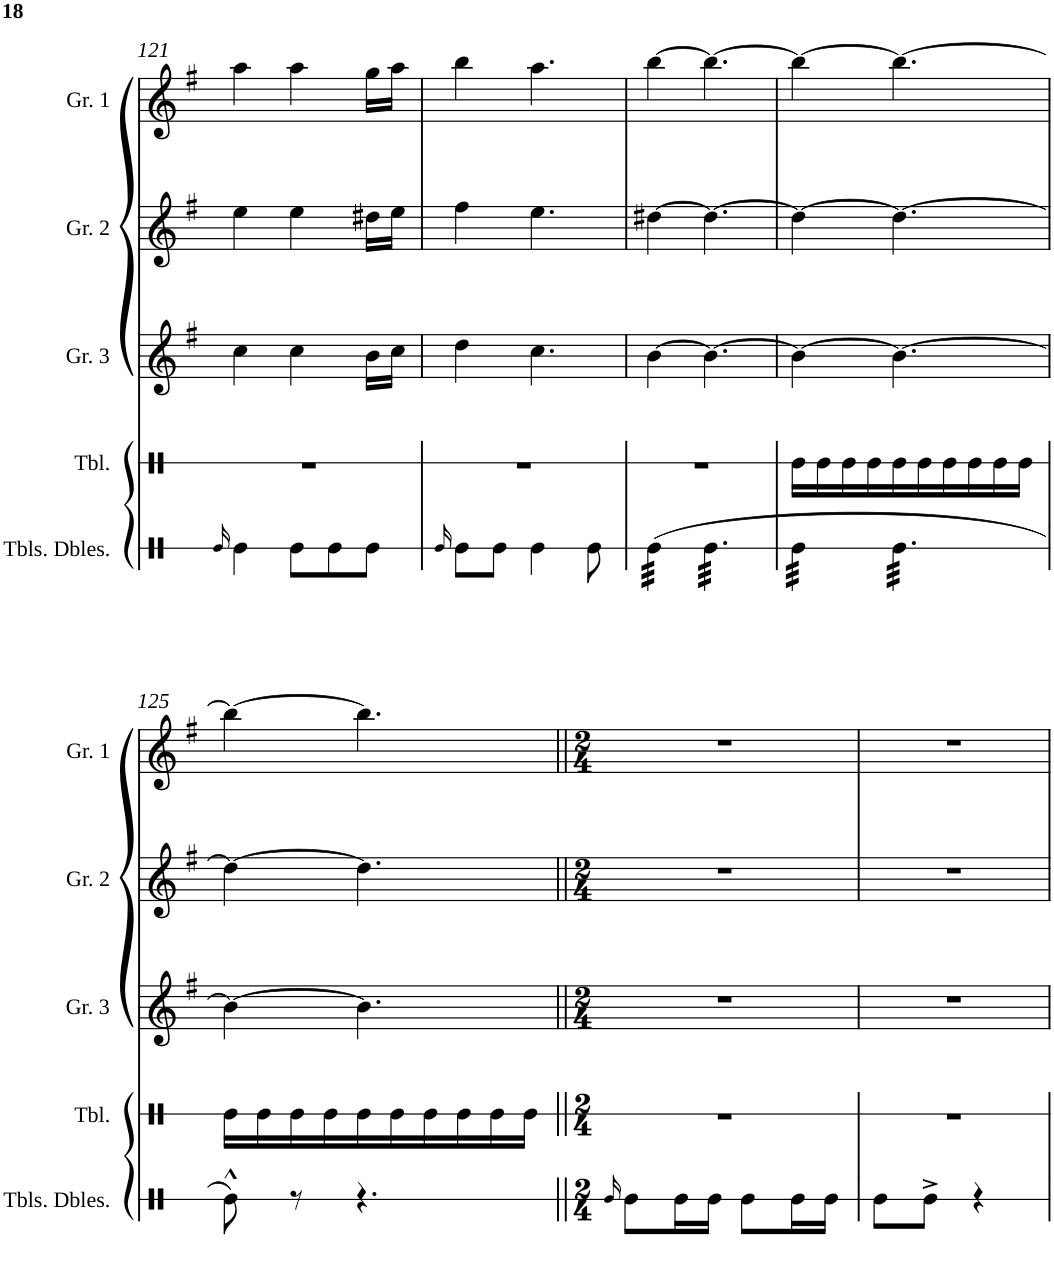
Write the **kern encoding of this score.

**kern	**kern	**kern	**kern	**kern
*part5	*part4	*part3	*part2	*part1
*staff5	*staff4	*staff3	*staff2	*staff1
*I"Timbals dels Diables	*I"Timbal	*I"Gralla 3	*I"Gralla 2	*I"Gralla 1
*I'Tbls. Dbles.	*I'Tbl.	*I'Gr. 3	*I'Gr. 2	*I'Gr. 1
!!LO:PB:g=z
*clefX	*clefX	*clefG2	*clefG2	*clefG2
*k[f#]	*k[f#]	*k[f#]	*k[f#]	*k[f#]
*G:	*G:	*G:	*G:	*G:
*M3/8	*M3/8	*M3/8	*M3/8	*M3/8
=121	=121	=121	=121	=121
16qRe/	.	.	.	.
4Re\	4.r	4cc\	4ee\	4aa\
8Re\L	.	[8cc\	[8ee\	[8aa\
8Re\	4ryy	8ryy	8ryy	8ryy
8Re\J	.	16b\LL	16dd#X\LL	16gg\LL
.	.	16cc\JJ	16ee\JJ	16aa\JJ
=122	=122	=122	=122	=122
16qRe/	.	.	.	.
8Re\L	4.r	4dd\	4ff#\	4bb\
8Re\J	.	.	.	.
[8Re\	.	8cc\]	8ee\]	8aa\]
8ryy	4ryy	[8cc\	[8ee\	[8aa\
8Re\	.	8ryy	8ryy	8ryy
=123	=123	=123	=123	=123
*tremolo	*	*	*	*
(>32Re\LLL	4.r	[4b\	[4dd#X\	[4bb\
(>32Re\	.	.	.	.
(>32Re\	.	.	.	.
(>32Re\	.	.	.	.
(>32Re\	.	.	.	.
(>32Re\	.	.	.	.
(>32Re\	.	.	.	.
32Re\JJJ	.	.	.	.
*Xtremolo	*	*	*	*
8Re\]	.	4cc\]	4ee\]	4aa\]
*tremolo	*	*	*	*
[64Re\	4ryy	.	.	.
64Re\	.	.	.	.
64Re\	.	.	.	.
64Re\	.	.	.	.
64Re\	.	.	.	.
64Re\	.	.	.	.
64Re\	.	.	.	.
64Re\	.	.	.	.
8ryy	.	8b\_	8dd#\_	8bb\_
=124	=124	=124	=124	=124
32Re\LLL	16Re\LL	4b\_	4dd#\_	4bb\_
32Re\	.	.	.	.
32Re\	16Re\	.	.	.
32Re\	.	.	.	.
32Re\	16Re\	.	.	.
32Re\	.	.	.	.
32Re\	16Re\	.	.	.
32Re\JJJ	.	.	.	.
*Xtremolo	*	*	*	*
4Re\]	16Re\	4b\_	4dd#\_	4bb\_
.	16Re\	.	.	.
.	16Re\	.	.	.
.	16Re\	.	.	.
*tremolo	*	*	*	*
[64Re\	16Re\	8b\_	8dd#\_	8bb\_
64Re\	.	.	.	.
64Re\	.	.	.	.
64Re\	.	.	.	.
64Re\	16Re\JJ	.	.	.
64Re\	.	.	.	.
64Re\	.	.	.	.
64Re\	.	.	.	.
*Xtremolo	*	*	*	*
!!LO:LB:g=z
=125	=125	=125	=125	=125
8Re^^\)	16Re\LL	4b\_	4dd#\_	4bb\_
.	16Re\	.	.	.
4Re\]	16Re\	.	.	.
.	16Re\	.	.	.
.	16Re\	4b\_	4dd#\_	4bb\_
.	16Re\	.	.	.
8r	16Re\	.	.	.
.	16Re\	.	.	.
8r	16Re\	8b\_	8dd#\_	8bb\_
.	16Re\JJ	.	.	.
=126||	=126||	=126||	=126||	=126||
*M2/4	*M2/4	*M2/4	*M2/4	*M2/4
16qRe/	.	.	.	.
8Re\L	2r	2r	2r	2r
4r	.	.	.	.
16Re\L	.	.	.	.
16Re\JJ	.	.	.	.
8Re\L	4ryy	4b\]	4dd#\]	4bb\]
16Re\L	.	.	.	.
16Re\JJ	.	.	.	.
=127	=127	=127	=127	=127
8Re\L	2r	2r	2r	2r
8Re^\J	.	.	.	.
4r	.	.	.	.
=	=	=	=	=
*-	*-	*-	*-	*-
